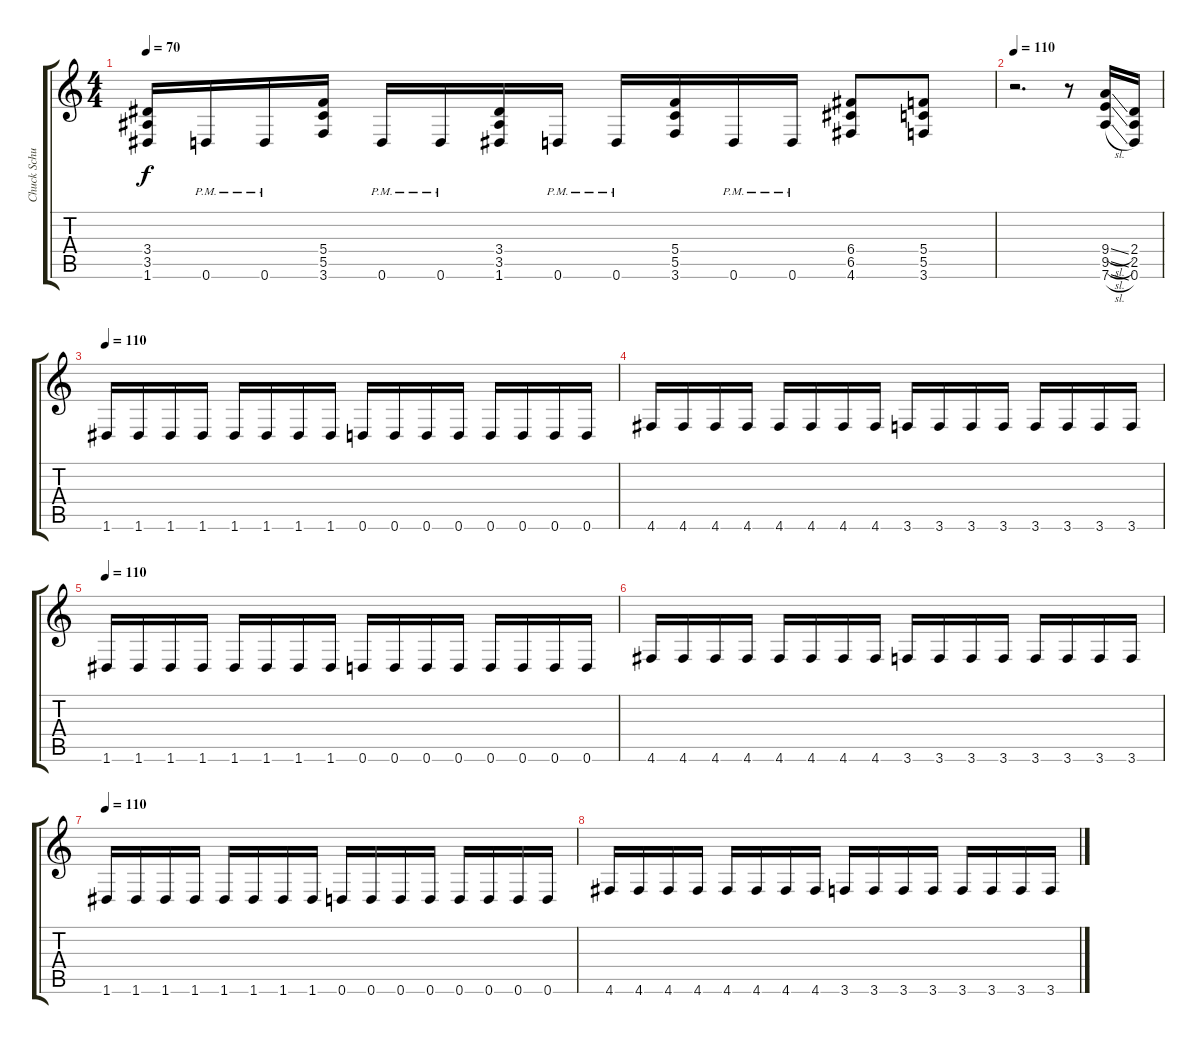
\track ("Chuck Schuldiner" "Chuck Schu") {instrument distortionguitar}
\staff {score tabs}
\tuning (D4 A3 F3 C3 G2 D2) {hide}
\ts (4 4)
\tempo 70
\clef g2
\ks c
(3.4 3.5 1.6).16{dy f} 0.6{pm}.16 0.6{pm}.16 (5.4 5.5 3.6).16 0.6{pm}.16 0.6{pm}.16 (3.4 3.5 1.6).16 0.6{pm}.16 0.6{pm}.16 (5.4 5.5 3.6).16 0.6{pm}.16 0.6{pm}.16 (6.4 6.5 4.6).8 (5.4 5.5 3.6).8 |
\tempo 110
r.2{d} r.8 (9.4{sl} 9.5{sl} 7.6{sl}).16 (2.4 2.5 0.6).16 |
\tempo 110
1.6.16 1.6.16 1.6.16 1.6.16 1.6.16 1.6.16 1.6.16 1.6.16 0.6.16 0.6.16 0.6.16 0.6.16 0.6.16 0.6.16 0.6.16 0.6.16 |
4.6.16 4.6.16 4.6.16 4.6.16 4.6.16 4.6.16 4.6.16 4.6.16 3.6.16 3.6.16 3.6.16 3.6.16 3.6.16 3.6.16 3.6.16 3.6.16 |
\tempo 110
1.6.16 1.6.16 1.6.16 1.6.16 1.6.16 1.6.16 1.6.16 1.6.16 0.6.16 0.6.16 0.6.16 0.6.16 0.6.16 0.6.16 0.6.16 0.6.16 |
4.6.16 4.6.16 4.6.16 4.6.16 4.6.16 4.6.16 4.6.16 4.6.16 3.6.16 3.6.16 3.6.16 3.6.16 3.6.16 3.6.16 3.6.16 3.6.16 |
\tempo 110
1.6.16 1.6.16 1.6.16 1.6.16 1.6.16 1.6.16 1.6.16 1.6.16 0.6.16 0.6.16 0.6.16 0.6.16 0.6.16 0.6.16 0.6.16 0.6.16 |
4.6.16 4.6.16 4.6.16 4.6.16 4.6.16 4.6.16 4.6.16 4.6.16 3.6.16 3.6.16 3.6.16 3.6.16 3.6.16 3.6.16 3.6.16 3.6.16
